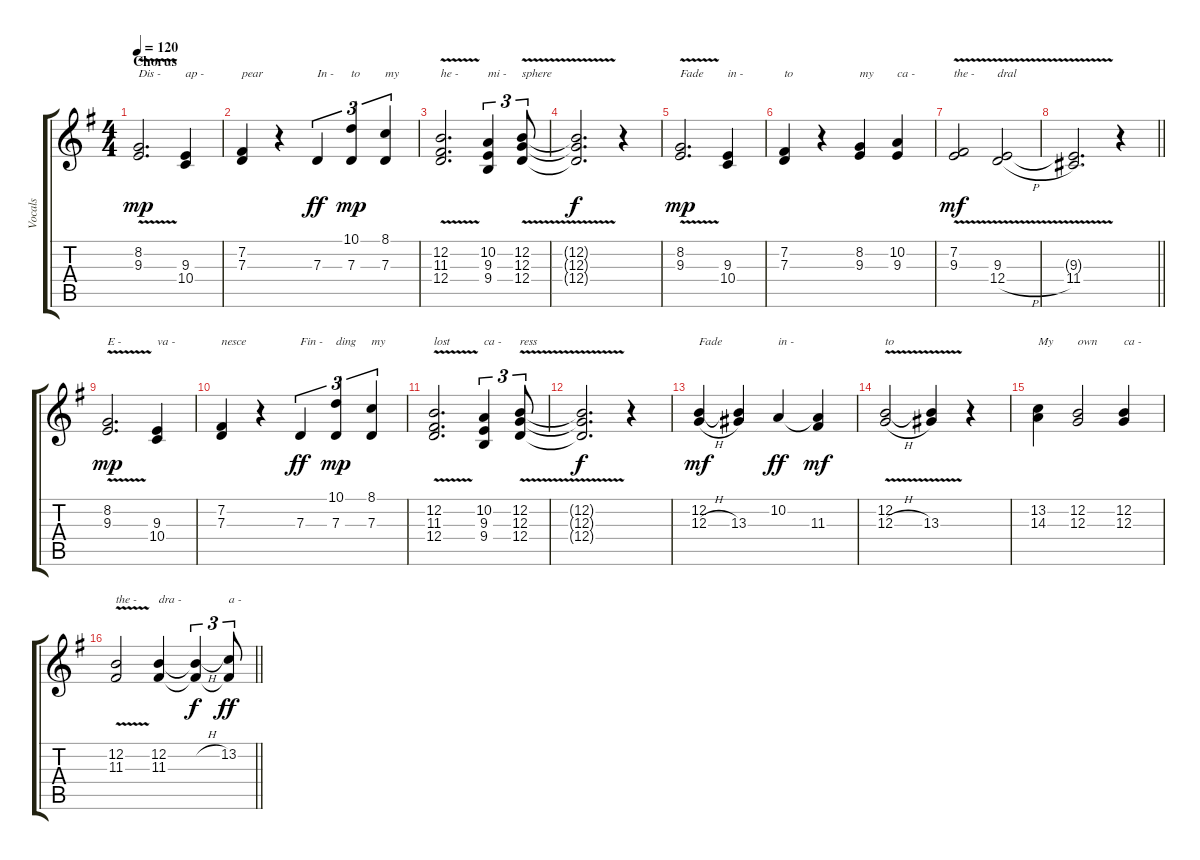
\track ("Vocals" "Vocals") {instrument lead6voice}
\staff {score tabs}
\tuning (E4 B3 G3 D3 A2 E2) {hide}
\ts (4 4)
\section ("" "Chorus")
\tempo 120
\clef g2
\ks eminor
(8.2{v} 9.3).2{d txt "Dis -" dy mp instrument lead6voice} (9.3 10.4).4{txt "ap -"} |
(7.2 7.3).4{txt "pear"} r.4 7.3.4{tu (3 2) txt "In -" dy ff} (10.1 7.3).4{tu (3 2) txt "to" dy mp} (8.1 7.3).4{tu (3 2) txt "my"} |
(12.2{v} 11.3 12.4).2{d txt "he -"} (10.2 9.3 9.4).4{tu (3 2) txt "mi -"} (12.2{v} 12.3 12.4).8{tu (3 2) txt "sphere"} |
(12.2{t} 12.3{t} 12.4{t}).2{d dy f} r.4 |
(8.2{v} 9.3).2{d txt "Fade" dy mp} (9.3 10.4).4{txt "in -"} |
(7.2 7.3).4{txt "to"} r.4 (8.2 9.3).4{txt "my"} (10.2 9.3).4{txt "ca -"} |
(7.2{v} 9.3).2{txt "the -" dy mf} (9.3{v} 12.4{h}).2{txt "dral"} |
\barLineRight lightlight
(9.3{t} 11.4).2{d} r.4 |
(8.2{v} 9.3).2{d txt "E -" dy mp} (9.3 10.4).4{txt "va -"} |
(7.2 7.3).4{txt "nesce"} r.4 7.3.4{tu (3 2) txt "Fin -" dy ff} (10.1 7.3).4{tu (3 2) txt "ding" dy mp} (8.1 7.3).4{tu (3 2) txt "my"} |
(12.2{v} 11.3 12.4).2{d txt "lost"} (10.2 9.3 9.4).4{tu (3 2) txt "ca -"} (12.2{v} 12.3 12.4).8{tu (3 2) txt "ress"} |
(12.2{t} 12.3{t} 12.4{t}).2{d dy f} r.4 |
(12.2 12.3{h}).4{txt "Fade" dy mf} (12.2{t} 13.3).4 10.2.4{txt "in -" dy ff} (10.2{t} 11.3).4{dy mf} |
(12.2{v} 12.3{h}).2{txt "to"} (12.2{t} 13.3).4 r.4 |
(13.2 14.3).4{txt "My"} (12.2 12.3).2{txt "own"} (12.2 12.3).4{txt "ca -"} |
\barLineRight lightlight
(12.2{v} 11.3).2{txt "the -"} (12.2 11.3).4{txt "dra -"} (12.2{h t} 11.3{t}).4{tu (3 2) dy f} (13.2{h} 11.3{t}).8{tu (3 2) txt "a -" dy ff}
